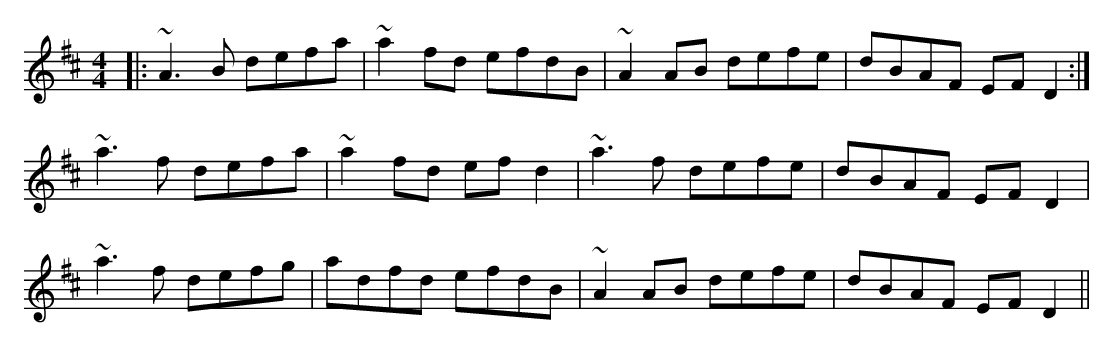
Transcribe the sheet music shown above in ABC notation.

X:1
M:4/4
K:D
|:~A3B defa|~a2fd efdB|~A2AB defe|dBAF EFD2:|
~a3f defa|~a2fd efd2|~a3f defe|dBAF EFD2|
~a3f defg|adfd efdB|~A2AB defe|dBAF EFD2||
